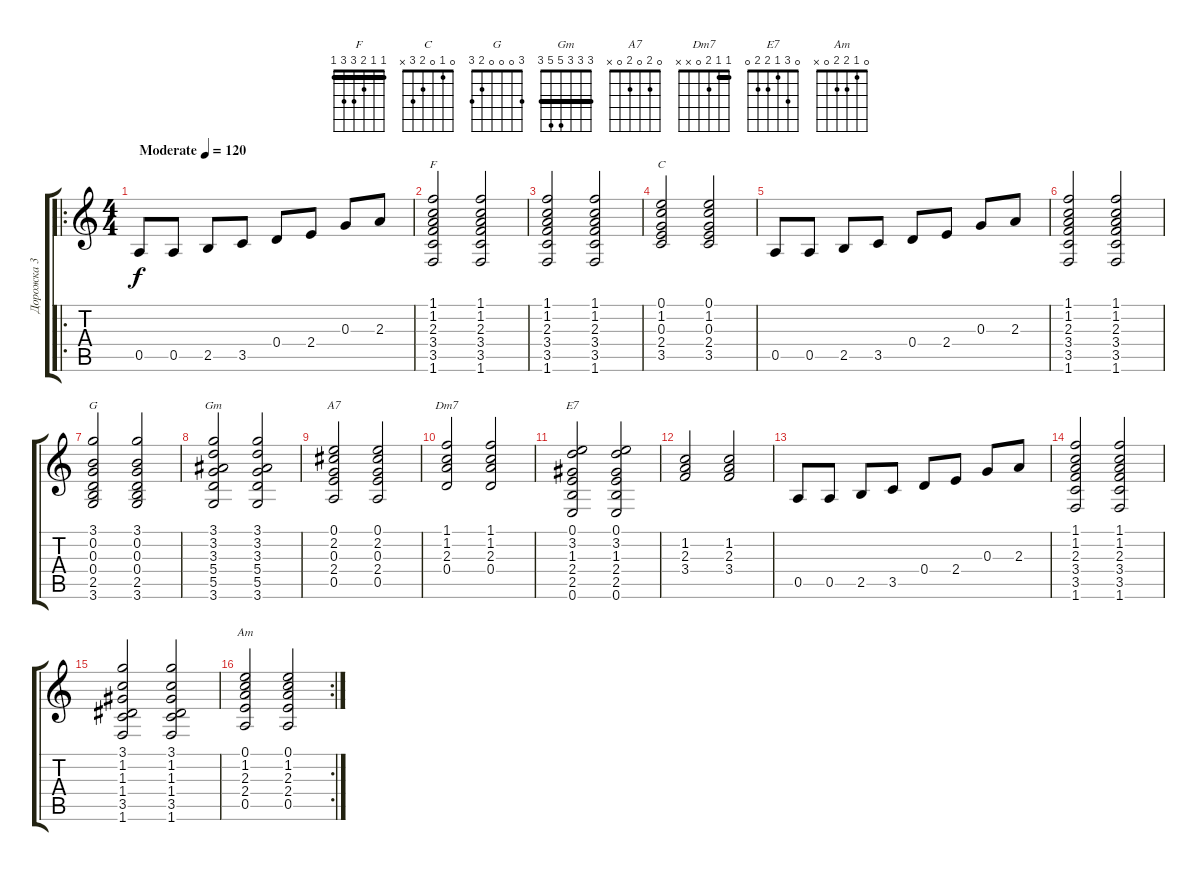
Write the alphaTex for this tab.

\track ("Дорожка 3" "Дорожка 3") {instrument acousticbass}
\staff {score tabs}
\tuning (E4 B3 G3 D3 A2 E2) {hide}
\chord ("F" 1 1 2 3 3 1) {barre 1}
\chord ("C" 0 1 0 2 3 x)
\chord ("G" 3 0 0 0 2 3)
\chord ("Gm" 3 3 3 5 5 3) {barre 3}
\chord ("A7" 0 2 0 2 0 x)
\chord ("Dm7" 1 1 2 0 x x) {barre 1}
\chord ("E7" 0 3 1 2 2 0)
\chord ("Am" 0 1 2 2 0 x)
\ro
\ts (4 4)
\tempo (120 "Moderate")
\clef g2
\ks c
0.5.8{dy f instrument acousticbass} 0.5.8 2.5.8 3.5.8 0.4.8 2.4.8 0.3.8 2.3.8 |
(1.1 1.2 2.3 3.4 3.5 1.6).2{ch "F"} (1.1 1.2 2.3 3.4 3.5 1.6).2 |
(1.1 1.2 2.3 3.4 3.5 1.6).2 (1.1 1.2 2.3 3.4 3.5 1.6).2 |
(0.1 1.2 0.3 2.4 3.5).2{ch "C"} (0.1 1.2 0.3 2.4 3.5).2 |
0.5.8 0.5.8 2.5.8 3.5.8 0.4.8 2.4.8 0.3.8 2.3.8 |
(1.1 1.2 2.3 3.4 3.5 1.6).2 (1.1 1.2 2.3 3.4 3.5 1.6).2 |
(3.1 0.2 0.3 0.4 2.5 3.6).2{ch "G"} (3.1 0.2 0.3 0.4 2.5 3.6).2 |
(3.1 3.2 3.3 5.4 5.5 3.6).2{ch "Gm"} (3.1 3.2 3.3 5.4 5.5 3.6).2 |
(0.1 2.2 0.3 2.4 0.5).2{ch "A7"} (0.1 2.2 0.3 2.4 0.5).2 |
(1.1 1.2 2.3 0.4).2{ch "Dm7"} (1.1 1.2 2.3 0.4).2 |
(0.1 3.2 1.3 2.4 2.5 0.6).2{ch "E7"} (0.1 3.2 1.3 2.4 2.5 0.6).2 |
(1.2 2.3 3.4).2 (1.2 2.3 3.4).2 |
0.5.8 0.5.8 2.5.8 3.5.8 0.4.8 2.4.8 0.3.8 2.3.8 |
(1.1 1.2 2.3 3.4 3.5 1.6).2 (1.1 1.2 2.3 3.4 3.5 1.6).2 |
(3.1 1.2 1.3 1.4 3.5 1.6).2 (3.1 1.2 1.3 1.4 3.5 1.6).2 |
\rc 2
(0.1 1.2 2.3 2.4 0.5).2{ch "Am"} (0.1 1.2 2.3 2.4 0.5).2
